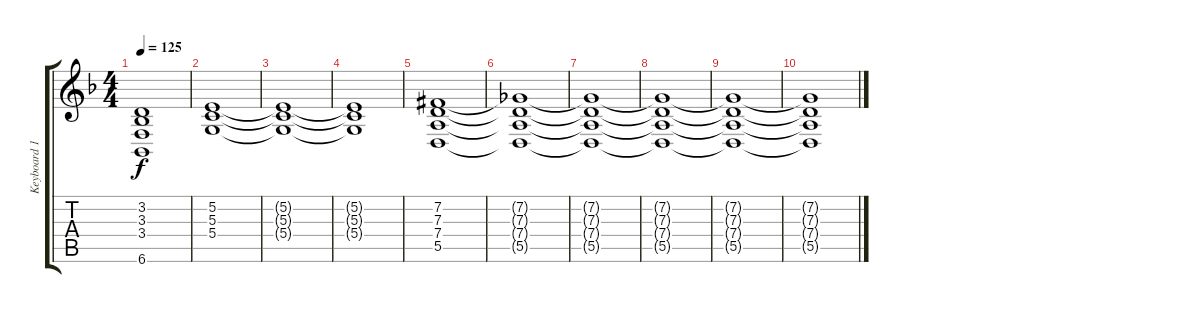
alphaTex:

\track ("Keyboard 1" "Keyboard 1") {instrument acousticgrandpiano}
\staff {score tabs}
\tuning (E4 B3 G3 D3 A2 E2) {hide}
\ts (4 4)
\tempo 125
\clef g2
\ks f
(3.2{t} 3.3{t} 3.4{t} 6.6{t}).1{dy f} |
(5.2 5.3 5.4).1 |
(5.2{t} 5.3{t} 5.4{t}).1 |
(5.2{t} 5.3{t} 5.4{t}).1 |
(7.2{acc #} 7.3 7.4 5.5).1{volume 14} |
(7.2{t} 7.3{t} 7.4{t} 5.5{t}).1 |
(7.2{t} 7.3{t} 7.4{t} 5.5{t}).1 |
(7.2{t} 7.3{t} 7.4{t} 5.5{t}).1 |
(7.2{t} 7.3{t} 7.4{t} 5.5{t}).1 |
(7.2{t} 7.3{t} 7.4{t} 5.5{t}).1
